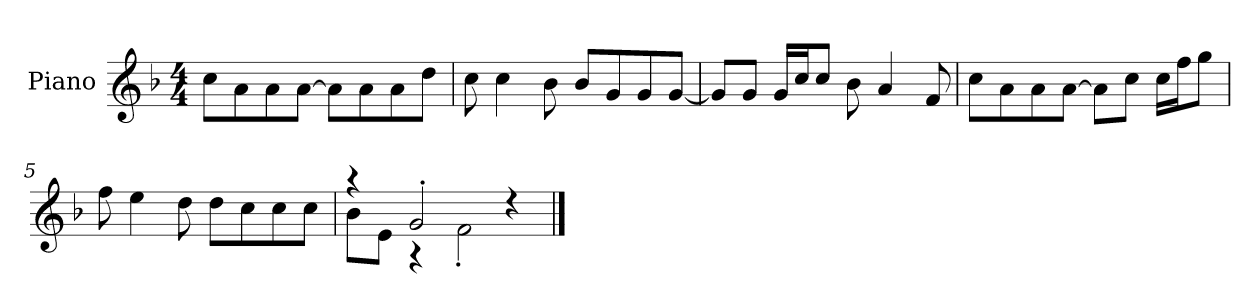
**kern
*part1
*staff1
*I"Piano
*I'P-no
*clefG2
*k[b-]
*M4/4
*MM90
=1
8cc\L
8a\
8a\
[8a\J
8a\L]
8a\
8a\
8dd\J
=2
8cc\
4cc\
8b-\
8b-/L
8g/
8g/
[8g/J
=3
8g/L]
8g/J
16g/LL
16cc/J
8cc/J
8b-\
4a/
8f/
=4
8cc\L
8a\
8a\
[8a\J
8a\L]
8cc\J
16cc\LL
16ff\J
8gg\J
=5
8ff\
4ee\
8dd\
8dd\L
8cc\
8cc\
8cc\J
!!LO:LB:g=z
=6
*^
4r	8b-\L
.	8e\J
2g'/	4r
.	2f'\
4r	.
*v	*v
==
*-
